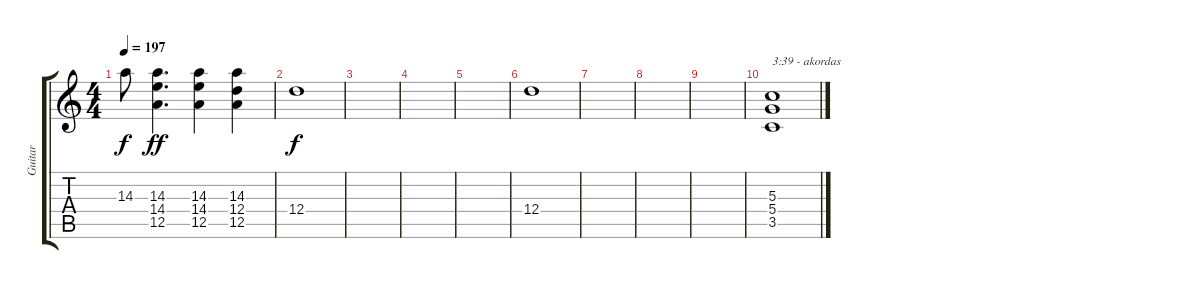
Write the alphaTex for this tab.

\track ("Guitar" "Guitar") {instrument distortionguitar}
\staff {score tabs}
\tuning (E4 B3 G3 D3 A2 E2) {hide}
\ts (4 4)
\tempo 197
\clef g2
\ks c
14.3{t}.8{dy f} (14.3 14.4 12.5).4{d dy ff} (14.3 14.4 12.5).4 (14.3 12.4 12.5).4 |
12.4.1{dy f} |
|
|
|
12.4.1 |
|
|
|
(5.3 5.4 3.5).1{txt "3:39 - akordas"}
